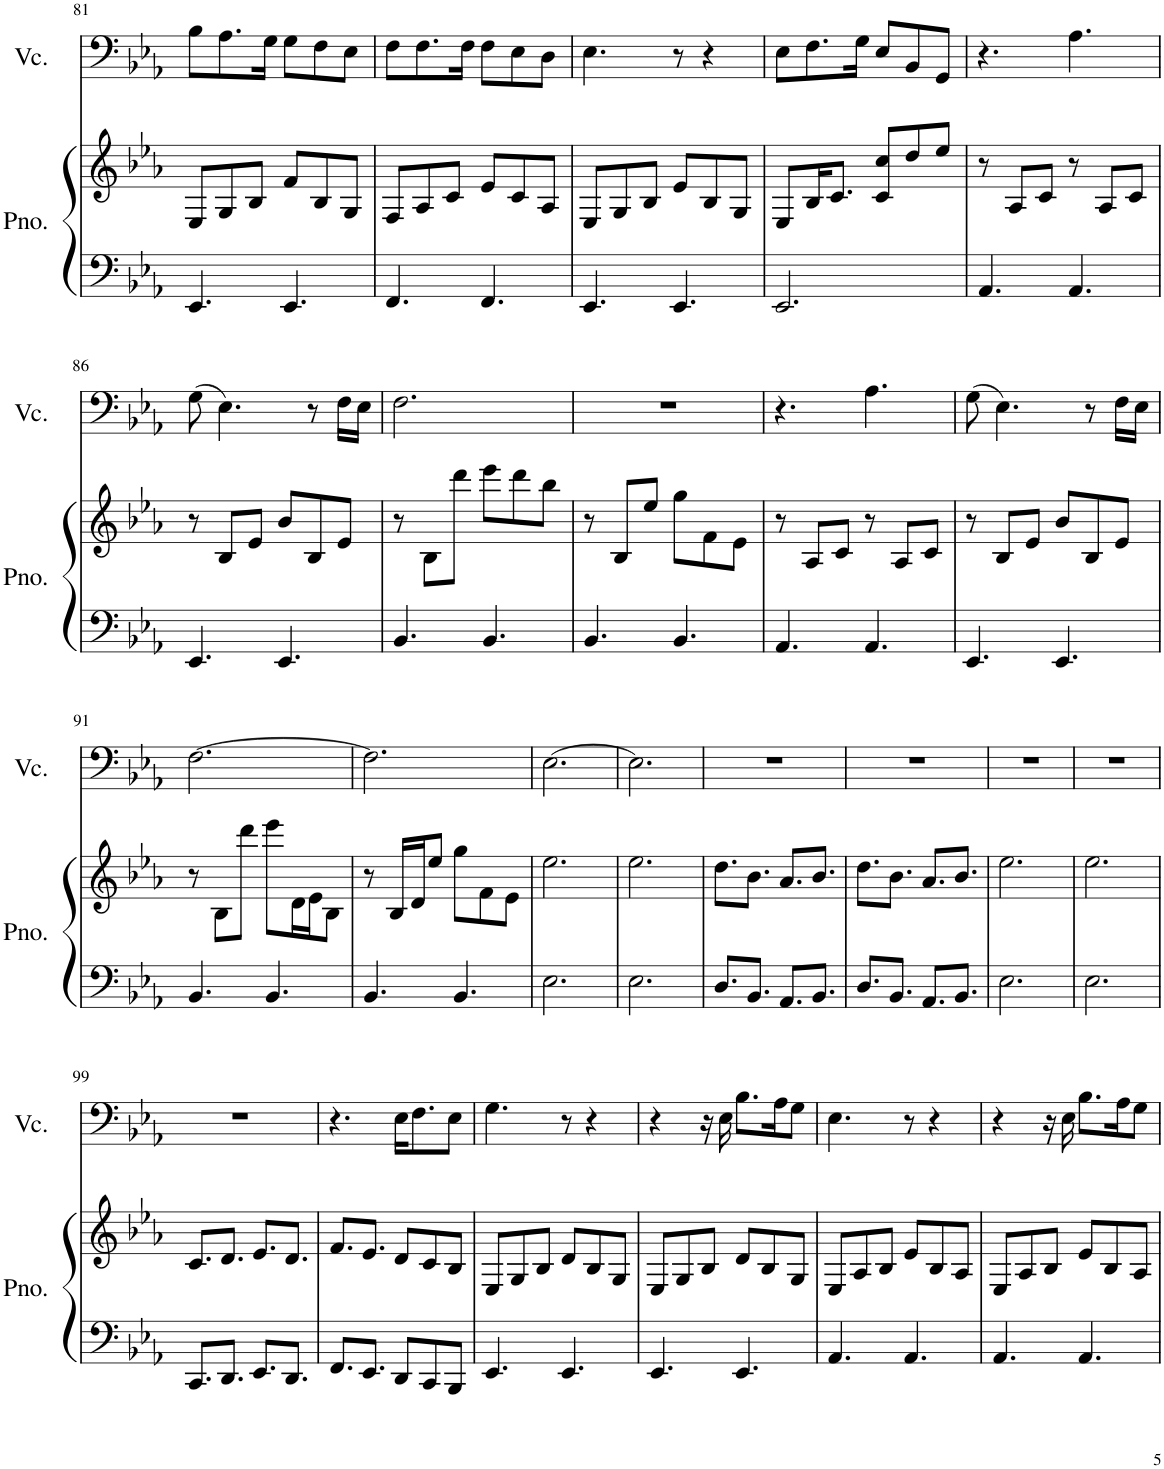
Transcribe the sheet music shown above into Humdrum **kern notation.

**kern	**kern	**kern
*part2	*part2	*part1
*staff3	*staff2	*staff1
*I"Piano	*	*I"Violoncello
*I'Pno.	*	*I'Vc.
!!LO:PB:g=z
*clefF4	*clefG2	*clefF4
*k[b-e-a-]	*k[b-e-a-]	*k[b-e-a-]
*M6/8	*M6/8	*M6/8
=81	=81	=81
4.EE-/	8E-/L	8B-\L
.	8G/	8.A-\
.	8B-/J	.
.	.	16G\Jk
4.EE-/	8f/L	8G\L
.	8B-/	8F\
.	8G/J	8E-\J
=82	=82	=82
4.FF/	8F/L	8F\L
.	8A-/	8.F\
.	8c/J	.
.	.	16F\Jk
4.FF/	8e-/L	8F\L
.	8c/	8E-\
.	8A-/J	8D\J
=83	=83	=83
4.EE-/	8E-/L	4.E-\
.	8G/	.
.	8B-/J	.
4.EE-/	8e-/L	8r
.	8B-/	4r
.	8G/J	.
=84	=84	=84
2.EE-/	8E-/L	8E-\L
.	16B-/K	8.F\
.	8.c/J	.
.	.	16G\Jk
.	8c/ 8cc/L	8E-/L
.	8dd/	8BB-/
.	8ee-/J	8GG/J
=85	=85	=85
4.AA-/	8r	4.r
.	8A-/L	.
.	8c/J	.
4.AA-/	8r	4.A-\
.	8A-/L	.
.	8c/J	.
!!LO:LB:g=z
=86	=86	=86
4.EE-/	8r	(8G\
.	8B-/L	4.E-\)
.	8e-/J	.
4.EE-/	8b-/L	.
.	8B-/	8r
.	8e-/J	16F\LL
.	.	16E-\JJ
=87	=87	=87
4.BB-/	8r	2.F\
.	8B-\L	.
.	8ddd\J	.
4.BB-/	8eee-\L	.
.	8ddd\	.
.	8bb-\J	.
=88	=88	=88
4.BB-/	8r	2.r
.	8B-/L	.
.	8ee-/J	.
4.BB-/	8gg\L	.
.	8f\	.
.	8e-\J	.
=89	=89	=89
4.AA-/	8r	4.r
.	8A-/L	.
.	8c/J	.
4.AA-/	8r	4.A-\
.	8A-/L	.
.	8c/J	.
=90	=90	=90
4.EE-/	8r	(8G\
.	8B-/L	4.E-\)
.	8e-/J	.
4.EE-/	8b-/L	.
.	8B-/	8r
.	8e-/J	16F\LL
.	.	16E-\JJ
!!LO:LB:g=z
=91	=91	=91
4.BB-/	8r	[2.F\
.	8B-\L	.
.	8ddd\J	.
4.BB-/	8eee-\L	.
.	16d\L	.
.	16e-\J	.
.	8B-\J	.
=92	=92	=92
4.BB-/	8r	2.F\]
.	16B-/LL	.
.	16d/J	.
.	8ee-/J	.
4.BB-/	8gg\L	.
.	8f\	.
.	8e-\J	.
=93	=93	=93
2.E-\	2.ee-\	[2.E-\
=94	=94	=94
2.E-\	2.ee-\	2.E-\]
=95	=95	=95
8.D/L	8.dd\L	2.r
8.BB-/J	8.b-\J	.
8.AA-/L	8.a-/L	.
8.BB-/J	8.b-/J	.
=96	=96	=96
8.D/L	8.dd\L	2.r
8.BB-/J	8.b-\J	.
8.AA-/L	8.a-/L	.
8.BB-/J	8.b-/J	.
=97	=97	=97
2.E-\	2.ee-\	2.r
=98	=98	=98
2.E-\	2.ee-\	2.r
!!LO:LB:g=z
=99	=99	=99
8.CC/L	8.c/L	2.r
8.DD/J	8.d/J	.
8.EE-/L	8.e-/L	.
8.DD/J	8.d/J	.
=100	=100	=100
8.FF/L	8.f/L	4.r
8.EE-/J	8.e-/J	.
8DD/L	8d/L	16E-\KL
.	.	8.F\
8CC/	8c/	.
8BBB-/J	8B-/J	8E-\J
=101	=101	=101
4.EE-/	8E-/L	4.G\
.	8G/	.
.	8B-/J	.
4.EE-/	8d/L	8r
.	8B-/	4r
.	8G/J	.
=102	=102	=102
4.EE-/	8E-/L	4r
.	8G/	.
.	8B-/J	16r
.	.	16E-\
4.EE-/	8d/L	8.B-\L
.	8B-/	.
.	.	16A-\K
.	8G/J	8G\J
=103	=103	=103
4.AA-/	8E-/L	4.E-\
.	8A-/	.
.	8B-/J	.
4.AA-/	8e-/L	8r
.	8B-/	4r
.	8A-/J	.
=104	=104	=104
4.AA-/	8E-/L	4r
.	8A-/	.
.	8B-/J	16r
.	.	16E-\
4.AA-/	8e-/L	8.B-\L
.	8B-/	.
.	.	16A-\K
.	8A-/J	8G\J
=	=	=
*-	*-	*-
